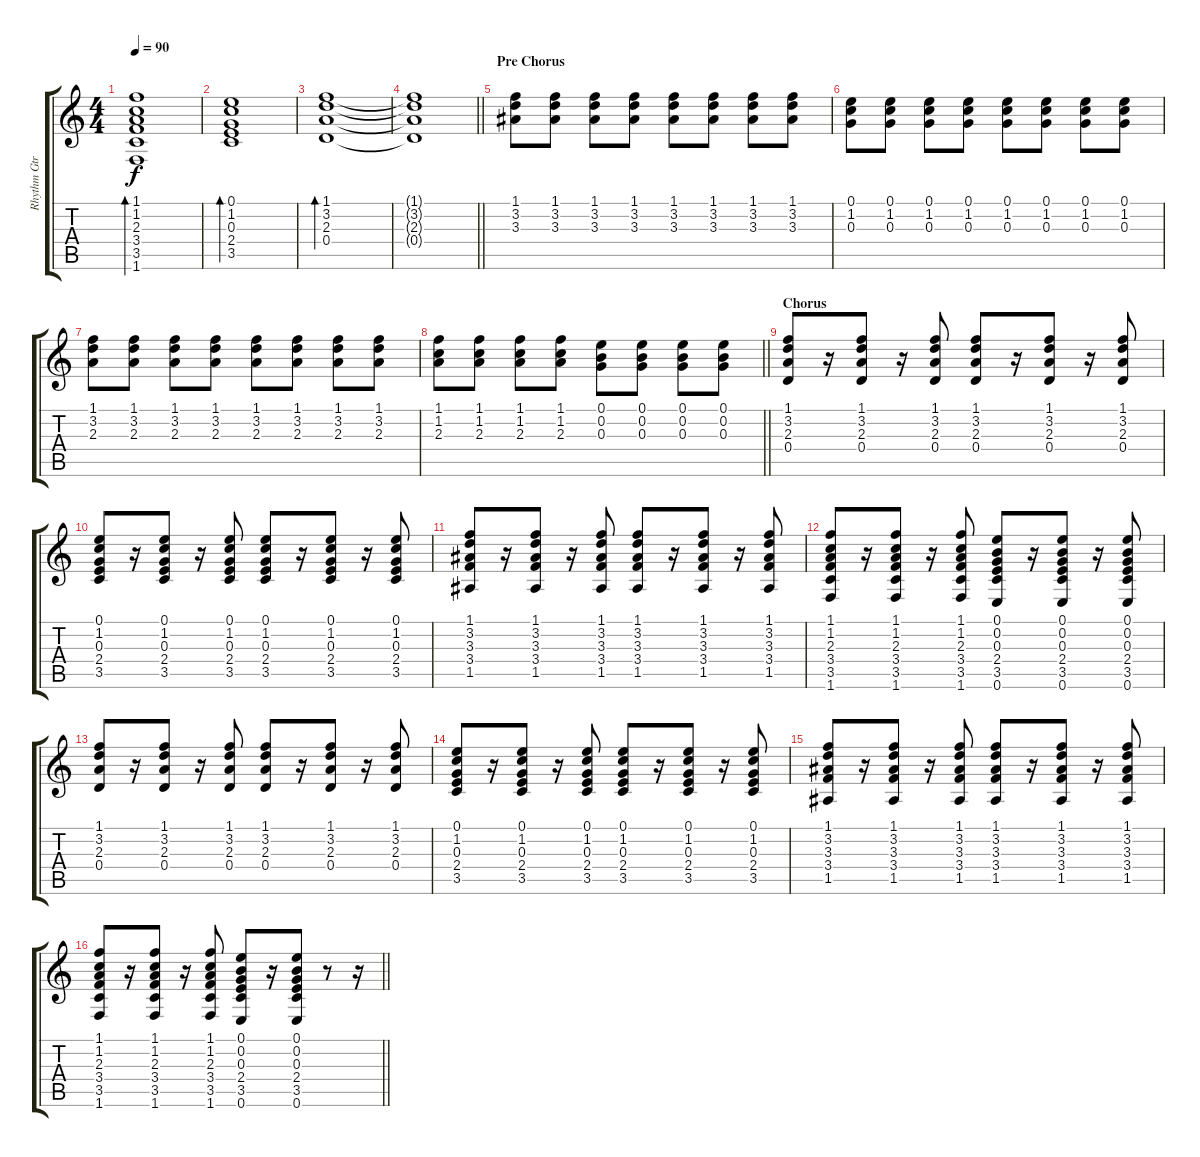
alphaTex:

\track ("Rhythm Gtr." "Rhythm Gtr") {instrument electricguitarclean}
\staff {score tabs}
\tuning (E4 B3 G3 D3 A2 E2) {hide}
\ts (4 4)
\tempo 90
\clef g2
\ks c
(1.1 1.2 2.3 3.4 3.5 1.6).1{bd 60 dy f} |
(0.1 1.2 0.3 2.4 3.5).1{bd 60} |
(1.1 3.2 2.3 0.4).1{bd 60} |
\barLineRight lightlight
(1.1{t} 3.2{t} 2.3{t} 0.4{t}).1 |
\section ("" "Pre Chorus")
(1.1 3.2 3.3).8 (1.1 3.2 3.3).8 (1.1 3.2 3.3).8 (1.1 3.2 3.3).8 (1.1 3.2 3.3).8 (1.1 3.2 3.3).8 (1.1 3.2 3.3).8 (1.1 3.2 3.3).8 |
(0.1 1.2 0.3).8 (0.1 1.2 0.3).8 (0.1 1.2 0.3).8 (0.1 1.2 0.3).8 (0.1 1.2 0.3).8 (0.1 1.2 0.3).8 (0.1 1.2 0.3).8 (0.1 1.2 0.3).8 |
(1.1 3.2 2.3).8 (1.1 3.2 2.3).8 (1.1 3.2 2.3).8 (1.1 3.2 2.3).8 (1.1 3.2 2.3).8 (1.1 3.2 2.3).8 (1.1 3.2 2.3).8 (1.1 3.2 2.3).8 |
\barLineRight lightlight
(1.1 1.2 2.3).8 (1.1 1.2 2.3).8 (1.1 1.2 2.3).8 (1.1 1.2 2.3).8 (0.1 0.2 0.3).8 (0.1 0.2 0.3).8 (0.1 0.2 0.3).8 (0.1 0.2 0.3).8 |
\section ("" "Chorus")
(1.1 3.2 2.3 0.4).8 r.16 (1.1 3.2 2.3 0.4).8 r.16 (1.1 3.2 2.3 0.4).8 (1.1 3.2 2.3 0.4).8 r.16 (1.1 3.2 2.3 0.4).8 r.16 (1.1 3.2 2.3 0.4).8 |
(0.1 1.2 0.3 2.4 3.5).8 r.16 (0.1 1.2 0.3 2.4 3.5).8 r.16 (0.1 1.2 0.3 2.4 3.5).8 (0.1 1.2 0.3 2.4 3.5).8 r.16 (0.1 1.2 0.3 2.4 3.5).8 r.16 (0.1 1.2 0.3 2.4 3.5).8 |
(1.1 3.2 3.3 3.4 1.5).8 r.16 (1.1 3.2 3.3 3.4 1.5).8 r.16 (1.1 3.2 3.3 3.4 1.5).8 (1.1 3.2 3.3 3.4 1.5).8 r.16 (1.1 3.2 3.3 3.4 1.5).8 r.16 (1.1 3.2 3.3 3.4 1.5).8 |
(1.1 1.2 2.3 3.4 3.5 1.6).8 r.16 (1.1 1.2 2.3 3.4 3.5 1.6).8 r.16 (1.1 1.2 2.3 3.4 3.5 1.6).8 (0.1 0.2 0.3 2.4 3.5 0.6).8 r.16 (0.1 0.2 0.3 2.4 3.5 0.6).8 r.16 (0.1 0.2 0.3 2.4 3.5 0.6).8 |
(1.1 3.2 2.3 0.4).8 r.16 (1.1 3.2 2.3 0.4).8 r.16 (1.1 3.2 2.3 0.4).8 (1.1 3.2 2.3 0.4).8 r.16 (1.1 3.2 2.3 0.4).8 r.16 (1.1 3.2 2.3 0.4).8 |
(0.1 1.2 0.3 2.4 3.5).8 r.16 (0.1 1.2 0.3 2.4 3.5).8 r.16 (0.1 1.2 0.3 2.4 3.5).8 (0.1 1.2 0.3 2.4 3.5).8 r.16 (0.1 1.2 0.3 2.4 3.5).8 r.16 (0.1 1.2 0.3 2.4 3.5).8 |
(1.1 3.2 3.3 3.4 1.5).8 r.16 (1.1 3.2 3.3 3.4 1.5).8 r.16 (1.1 3.2 3.3 3.4 1.5).8 (1.1 3.2 3.3 3.4 1.5).8 r.16 (1.1 3.2 3.3 3.4 1.5).8 r.16 (1.1 3.2 3.3 3.4 1.5).8 |
\barLineRight lightlight
(1.1 1.2 2.3 3.4 3.5 1.6).8 r.16 (1.1 1.2 2.3 3.4 3.5 1.6).8 r.16 (1.1 1.2 2.3 3.4 3.5 1.6).8 (0.1 0.2 0.3 2.4 3.5 0.6).8 r.16 (0.1 0.2 0.3 2.4 3.5 0.6).8 r.8 r.16
